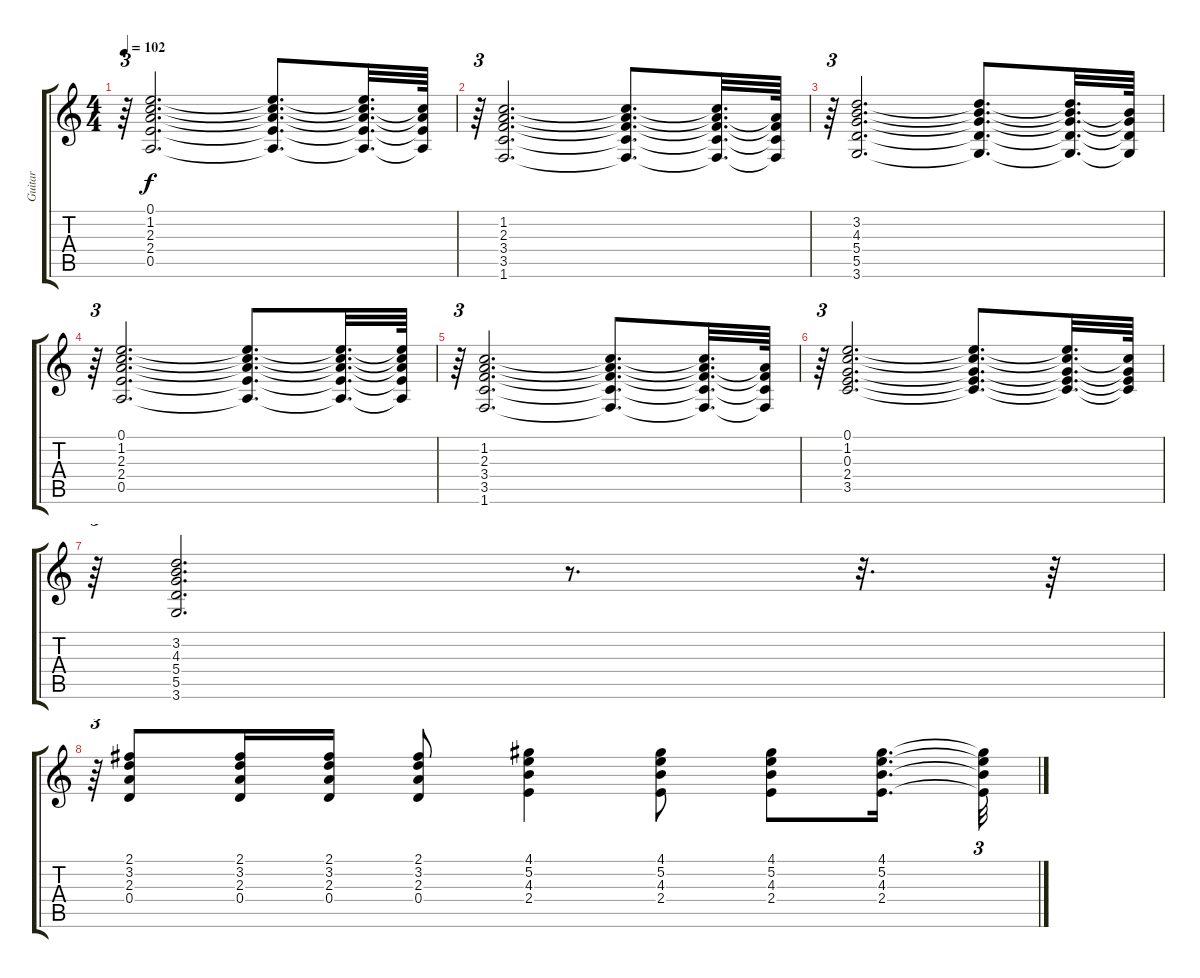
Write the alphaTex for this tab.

\track ("Guitar" "Guitar") {instrument acousticguitarsteel}
\staff {score tabs}
\tuning (E4 B3 G3 D3 A2 E2) {hide}
\ts (4 4)
\tempo 102
\clef g2
\ks c
r.64{tu (3 2) dy f} (0.1 1.2 2.3 2.4 0.5).2{d} (0.1{t} 1.2{t} 2.3{t} 2.4{t} 0.5{t}).8{d} (0.1{t} 1.2{t} 2.3{t} 2.4{t} 0.5{t}).32{d} (1.2{t} 2.3{t} 2.4{t} 0.5{t}).64 |
r.64{tu (3 2)} (1.2 2.3 3.4 3.5 1.6).2{d} (1.2{t} 2.3{t} 3.4{t} 3.5{t} 1.6{t}).8{d} (1.2{t} 2.3{t} 3.4{t} 3.5{t} 1.6{t}).32{d} (2.3{t} 3.4{t} 3.5{t} 1.6{t}).64 |
r.64{tu (3 2)} (3.2 4.3 5.4 5.5 3.6).2{d} (3.2{t} 4.3{t} 5.4{t} 5.5{t} 3.6{t}).8{d} (3.2{t} 4.3{t} 5.4{t} 5.5{t} 3.6{t}).32{d} (4.3{t} 5.4{t} 5.5{t} 3.6{t}).64 |
r.64{tu (3 2)} (0.1 1.2 2.3 2.4 0.5).2{d} (0.1{t} 1.2{t} 2.3{t} 2.4{t} 0.5{t}).8{d} (0.1{t} 1.2{t} 2.3{t} 2.4{t} 0.5{t}).32{d} (0.1{t} 1.2{t} 2.3{t} 2.4{t} 0.5{t}).64 |
r.64{tu (3 2)} (1.2 2.3 3.4 3.5 1.6).2{d} (1.2{t} 2.3{t} 3.4{t} 3.5{t} 1.6{t}).8{d} (1.2{t} 2.3{t} 3.4{t} 3.5{t} 1.6{t}).32{d} (2.3{t} 3.4{t} 3.5{t} 1.6{t}).64 |
r.64{tu (3 2)} (0.1 1.2 0.3 2.4 3.5).2{d} (0.1{t} 1.2{t} 0.3{t} 2.4{t} 3.5{t}).8{d} (0.1{t} 1.2{t} 0.3{t} 2.4{t} 3.5{t}).32{d} (1.2{t} 0.3{t} 2.4{t} 3.5{t}).64 |
r.64{tu (3 2)} (3.2 4.3 5.4 5.5 3.6).2{d} r.8{d} r.32{d} r.64 |
r.64{tu (3 2)} (2.1 3.2 2.3 0.4).8 (2.1 3.2 2.3 0.4).16 (2.1 3.2 2.3 0.4).16 (2.1 3.2 2.3 0.4).8 (4.1 5.2 4.3 2.4).4 (4.1 5.2 4.3 2.4).8 (4.1 5.2 4.3 2.4).8 (4.1 5.2 4.3 2.4).16{d} (4.1{t} 5.2{t} 4.3{t} 2.4{t}).32{tu (3 2)}
